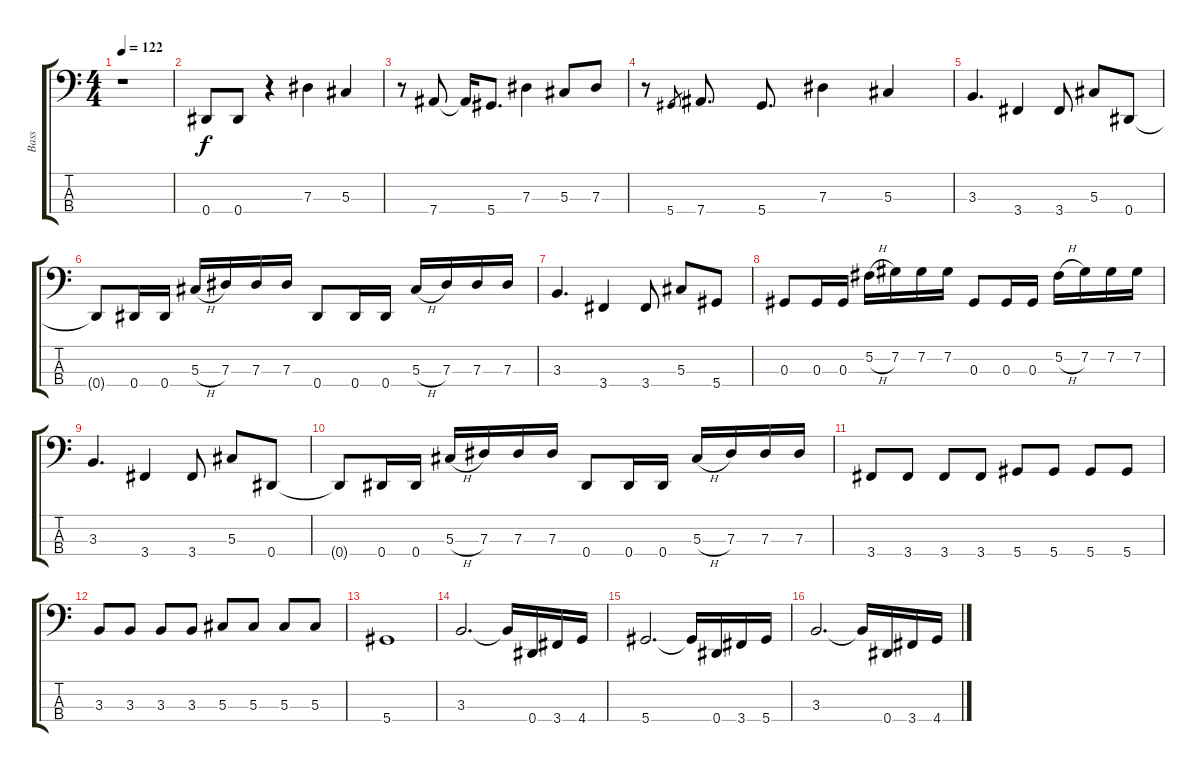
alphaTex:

\track ("Bass" "Bass") {instrument electricbassfinger}
\staff {score tabs}
\tuning (Gb2 Db2 Ab1 Eb1) {hide}
\ts (4 4)
\tempo 122
\clef f4
\ks c
r.1{dy f} |
0.4.8 0.4.8 r.4 7.3.4 5.3.4 |
r.8 7.4.8 7.4{t}.16 5.4.8{d} 7.3.4 5.3.8 7.3.8 |
r.8 5.4.8{gr} 7.4.8{d} 5.4.8{d} 7.3.4 5.3.4 |
3.3.4{d} 3.4.4 3.4.8 5.3.8 0.4.8 |
0.4{t}.8 0.4.16 0.4.16 5.3{h}.16 7.3.16 7.3.16 7.3.16 0.4.8 0.4.16 0.4.16 5.3{h}.16 7.3.16 7.3.16 7.3.16 |
3.3.4{d} 3.4.4 3.4.8 5.3.8 5.4.8 |
0.3.8 0.3.16 0.3.16 5.2{h}.16 7.2.16 7.2.16 7.2.16 0.3.8 0.3.16 0.3.16 5.2{h}.16 7.2.16 7.2.16 7.2.16 |
3.3.4{d} 3.4.4 3.4.8 5.3.8 0.4.8 |
0.4{t}.8 0.4.16 0.4.16 5.3{h}.16 7.3.16 7.3.16 7.3.16 0.4.8 0.4.16 0.4.16 5.3{h}.16 7.3.16 7.3.16 7.3.16 |
3.4.8 3.4.8 3.4.8 3.4.8 5.4.8 5.4.8 5.4.8 5.4.8 |
3.3.8 3.3.8 3.3.8 3.3.8 5.3.8 5.3.8 5.3.8 5.3.8 |
5.4.1 |
3.3.2{d} 3.3{t}.16 0.4.16 3.4.16 4.4.16 |
5.4.2{d} 5.4{t}.16 0.4.16 3.4.16 5.4.16 |
3.3.2{d} 3.3{t}.16 0.4.16 3.4.16 4.4.16
